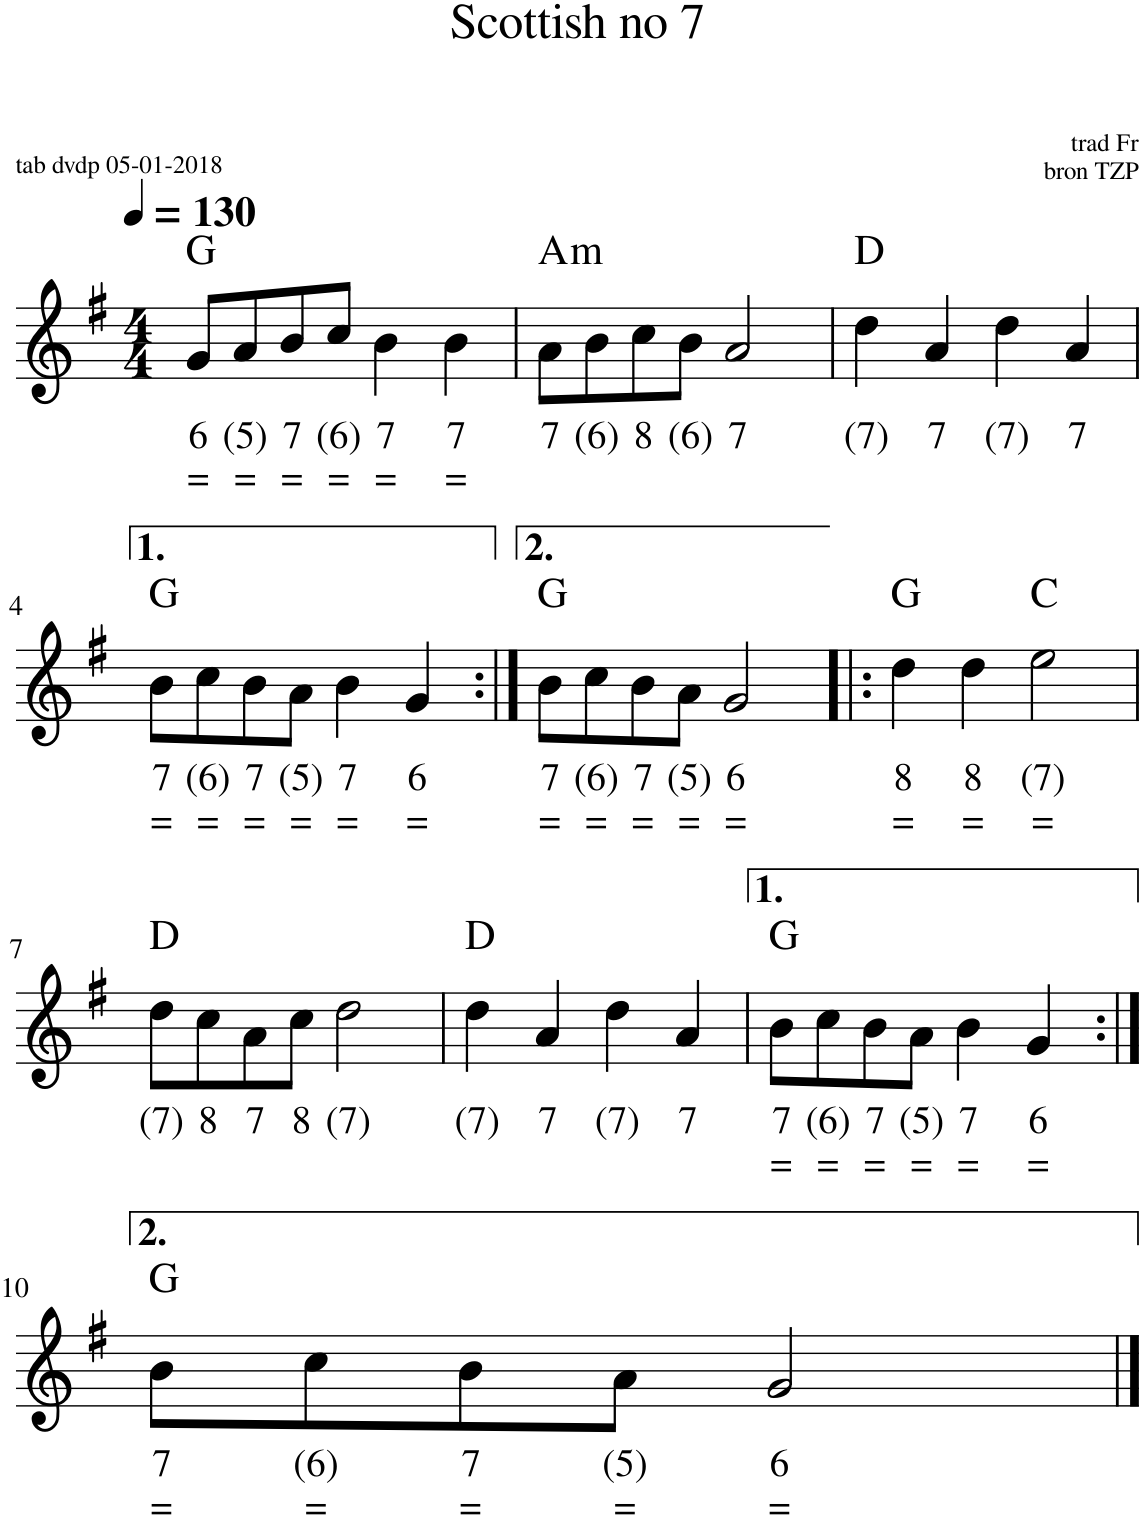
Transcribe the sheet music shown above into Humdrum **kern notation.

**kern	**text	**text	**kern	**text	**text	**harte
*part2	*part2	*part2	*part1	*part1	*part1	*part1
*staff2	*staff2	*staff2	*staff1	*staff1	*staff1	*
*I"Stem	*	*	*I"Stem	*	*	*
*stria5	*	*	*	*	*	*
*clefG2	*	*	*clefG2	*	*	*
*k[f#]	*	*	*k[f#]	*	*	*
*M4/4	*	*	*M4/4	*	*	*
*MM130	*	*	*MM130	*	*	*
=1	=1	=1	=1	=1	=1	=1
!LO:TX:a:t=okt lager	!	!	!	!	!	!
!	!	!	!	!LO:LY:b	!LO:LY:b	!
8G/L	3	=	8g/L	6	=	G:maj
!	!	!	!	!LO:LY:b	!LO:LY:b	!
8A/J	3	.	8a/	(5)	=	.
!	!	!	!	!LO:LY:b	!LO:LY:b	!
8B/L	4	=	8b/	7	=	.
!	!	!	!	!LO:LY:b	!LO:LY:b	!
8c/J	(3)	=	8cc/J	(6)	=	.
!	!	!	!	!LO:LY:b	!LO:LY:b	!
4B	4	=	4b\	7	=	.
!	!	!	!	!LO:LY:b	!LO:LY:b	!
4B	4	=	4b\	7	=	.
=2	=2	=2	=2	=2	=2	=2
!	!	!	!	!LO:LY:b	!	!LO:H:kt=m
8A/L	3	.	8a\L	7	.	A:min
!	!	!	!	!LO:LY:b	!	!
8B/J	(2)	.	8b\	(6)	.	.
!	!	!	!	!LO:LY:b	!	!
8c/L	4	.	8cc\	8	.	.
!	!	!	!	!LO:LY:b	!	!
8B/J	(2)	.	8b\J	(6)	.	.
!	!	!	!	!LO:LY:b	!	!
2A	3	.	2a/	7	.	.
=3	=3	=3	=3	=3	=3	=3
!	!	!	!	!LO:LY:b	!	!
4d	(3)	.	4dd\	(7)	.	D:maj
!	!	!	!	!LO:LY:b	!	!
4A	3	.	4a/	7	.	.
!	!	!	!	!LO:LY:b	!	!
4d	(3)	.	4dd\	(7)	.	.
!	!	!	!	!LO:LY:b	!	!
4A	3	.	4a/	7	.	.
!!LO:LB:g=z
=4	=4	=4	=4	=4	=4	=4
!	!	!	!	!LO:LY:b	!LO:LY:b	!
8B/L	4	=	8b\L	7	=	G:maj
!	!	!	!	!LO:LY:b	!LO:LY:b	!
8c/J	(3)	=	8cc\	(6)	=	.
!	!	!	!	!LO:LY:b	!LO:LY:b	!
8B/L	4	=	8b\	7	=	.
!	!	!	!	!LO:LY:b	!LO:LY:b	!
8A/J	3	.	8a\J	(5)	=	.
!	!	!	!	!LO:LY:b	!LO:LY:b	!
4B	4	=	4b\	7	=	.
!	!	!	!	!LO:LY:b	!LO:LY:b	!
4G	3	=	4g/	6	=	.
=5:|!	=5:|!	=5:|!	=5:|!	=5:|!	=5:|!	=5:|!
!	!	!	!	!LO:LY:b	!LO:LY:b	!
8B/L	4	=	8b\L	7	=	G:maj
!	!	!	!	!LO:LY:b	!LO:LY:b	!
8c/J	(3)	=	8cc\	(6)	=	.
!	!	!	!	!LO:LY:b	!LO:LY:b	!
8B/L	4	=	8b\	7	=	.
!	!	!	!	!LO:LY:b	!LO:LY:b	!
8A/J	3	.	8a\J	(5)	=	.
!	!	!	!	!LO:LY:b	!LO:LY:b	!
2G	3	=	2g/	6	=	.
=6!|:	=6!|:	=6!|:	=6!|:	=6!|:	=6!|:	=6!|:
!	!	!	!	!LO:LY:b	!LO:LY:b	!
4d	5	=	4dd\	8	=	G:maj
!	!	!	!	!LO:LY:b	!LO:LY:b	!
4d	5	=	4dd\	8	=	.
!	!	!	!	!LO:LY:b	!LO:LY:b	!
2e	(4)	=	2ee\	(7)	=	C:maj
!!LO:LB:g=z
=7	=7	=7	=7	=7	=7	=7
!	!	!	!	!LO:LY:b	!	!
8d/L	(3)	.	8dd\L	(7)	.	D:maj
!	!	!	!	!LO:LY:b	!	!
8c/J	4	.	8cc\	8	.	.
!	!	!	!	!LO:LY:b	!	!
8A/L	3	.	8a\	7	.	.
!	!	!	!	!LO:LY:b	!	!
8c/J	4	.	8cc\J	8	.	.
!	!	!	!	!LO:LY:b	!	!
2d	(3)	.	2dd\	(7)	.	.
=8	=8	=8	=8	=8	=8	=8
!	!	!	!	!LO:LY:b	!	!
4d	(3)	.	4dd\	(7)	.	D:maj
!	!	!	!	!LO:LY:b	!	!
4A	3	.	4a/	7	.	.
!	!	!	!	!LO:LY:b	!	!
4d	(3)	.	4dd\	(7)	.	.
!	!	!	!	!LO:LY:b	!	!
4A	3	.	4a/	7	.	.
=9	=9	=9	=9	=9	=9	=9
!	!	!	!	!LO:LY:b	!LO:LY:b	!
8B/L	4	=	8b\L	7	=	G:maj
!	!	!	!	!LO:LY:b	!LO:LY:b	!
8c/J	(3)	=	8cc\	(6)	=	.
!	!	!	!	!LO:LY:b	!LO:LY:b	!
8B/L	4	=	8b\	7	=	.
!	!	!	!	!LO:LY:b	!LO:LY:b	!
8A/J	3	.	8a\J	(5)	=	.
!	!	!	!	!LO:LY:b	!LO:LY:b	!
4B	4	=	4b\	7	=	.
!	!	!	!	!LO:LY:b	!LO:LY:b	!
4G	3	=	4g/	6	=	.
!!LO:LB:g=z
=10:|!	=10:|!	=10:|!	=10:|!	=10:|!	=10:|!	=10:|!
!	!	!	!	!LO:LY:b	!LO:LY:b	!
8B/L	4	=	8b\L	7	=	G:maj
!	!	!	!	!LO:LY:b	!LO:LY:b	!
8c/J	(3)	=	8cc\	(6)	=	.
!	!	!	!	!LO:LY:b	!LO:LY:b	!
8B/L	4	=	8b\	7	=	.
!	!	!	!	!LO:LY:b	!LO:LY:b	!
8A/J	3	.	8a\J	(5)	=	.
!	!	!	!	!LO:LY:b	!LO:LY:b	!
2G	3	=	2g/	6	=	.
==	==	==	==	==	==	==
*-	*-	*-	*-	*-	*-	*-
